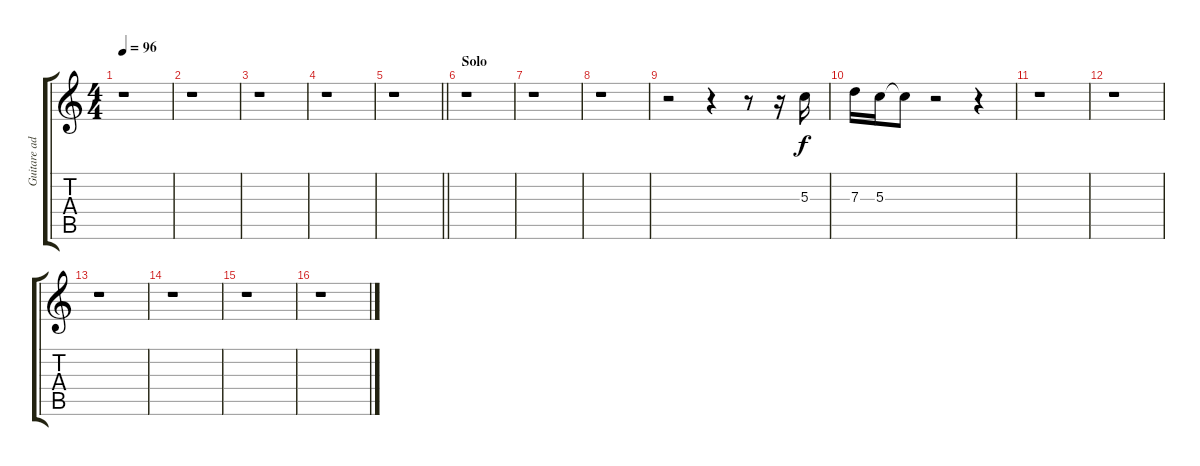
\track ("Guitare additionnelle" "Guitare ad") {instrument distortionguitar}
\staff {score tabs}
\tuning (E4 B3 G3 D3 A2 E2) {hide}
\ts (4 4)
\tempo 96
\clef g2
\ks c
r.1{dy f} |
r.1 |
r.1 |
r.1 |
\barLineRight lightlight
r.1 |
\section ("" "Solo")
r.1 |
r.1 |
r.1 |
r.2 r.4 r.8 r.16 5.3.16 |
7.3.16 5.3.16 5.3{t}.8 r.2 r.4 |
r.1 |
r.1 |
r.1 |
r.1 |
r.1 |
r.1
